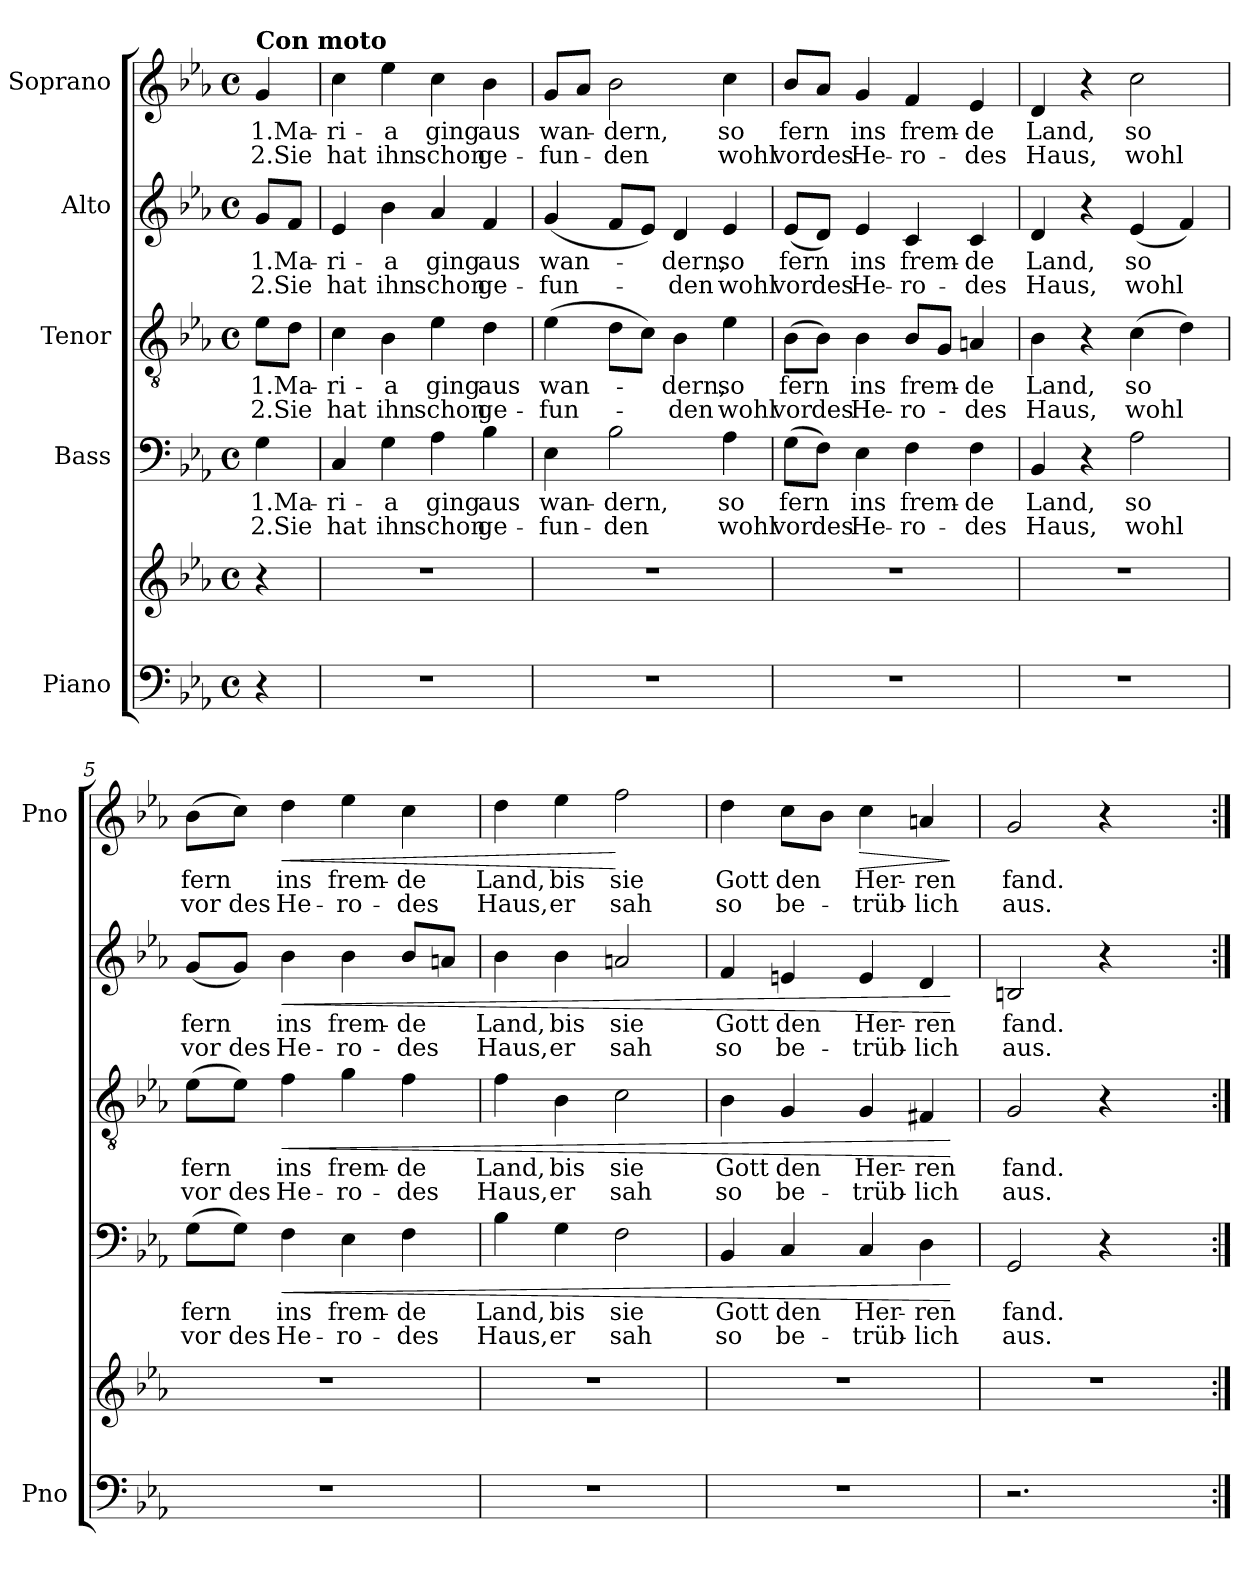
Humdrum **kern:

**kern	**kern	**kern	**text	**text	**dynam	**kern	**text	**text	**dynam	**kern	**text	**text	**dynam	**kern	**text	**text	**dynam
*part5	*part5	*part4	*part4	*part4	*part4	*part3	*part3	*part3	*part3	*part2	*part2	*part2	*part2	*part1	*part1	*part1	*part1
*staff6	*staff5	*staff4	*staff4	*staff4	*staff4	*staff3	*staff3	*staff3	*staff3	*staff2	*staff2	*staff2	*staff2	*staff1	*staff1	*staff1	*staff1
*I"Piano	*	*I"Bass	*	*	*	*I"Tenor	*	*	*	*I"Alto	*	*	*	*I"Soprano	*	*	*
*I'Pno	*	*	*	*	*	*	*	*	*	*	*	*	*	*I'Pno	*	*	*
*clefF4	*clefG2	*clefF4	*	*	*	*clefGv2	*	*	*	*clefG2	*	*	*	*clefG2	*	*	*
*k[b-e-a-]	*k[b-e-a-]	*k[b-e-a-]	*	*	*	*k[b-e-a-]	*	*	*	*k[b-e-a-]	*	*	*	*k[b-e-a-]	*	*	*
*c:	*c:	*c:	*	*	*	*c:	*	*	*	*c:	*	*	*	*c:	*	*	*
*M4/4	*M4/4	*M4/4	*	*	*	*M4/4	*	*	*	*M4/4	*	*	*	*M4/4	*	*	*
*met(c)	*met(c)	*met(c)	*	*	*	*met(c)	*	*	*	*met(c)	*	*	*	*met(c)	*	*	*
=	=	=	=	=	=	=	=	=	=	=	=	=	=	=	=	=	=
!	!	!	!	!	!	!	!	!	!	!	!	!	!	!LO:TX:a:B:t=Con moto	!	!	!
!	!	!	!LO:LY:b	!LO:LY:b	!	!	!LO:LY:b	!LO:LY:b	!	!	!LO:LY:b	!LO:LY:b	!	!	!LO:LY:b	!LO:LY:b	!
4r	4r	4G\	1.Ma-	2.Sie	.	8e-\L	1.Ma-	2.Sie	.	8g/L	1.Ma-	2.Sie	.	4g/	1.Ma-	2.Sie	.
.	.	.	.	.	.	8d\J	.	.	.	8f/J	.	.	.	.	.	.	.
=1	=1	=1	=1	=1	=1	=1	=1	=1	=1	=1	=1	=1	=1	=1	=1	=1	=1
!	!	!	!LO:LY:b	!LO:LY:b	!	!	!LO:LY:b	!LO:LY:b	!	!	!LO:LY:b	!LO:LY:b	!	!	!LO:LY:b	!LO:LY:b	!
1r	1r	4C/	-ri-	hat	.	4c\	-ri-	hat	.	4e-/	-ri-	hat	.	4cc\	-ri-	hat	.
!	!	!	!LO:LY:b	!LO:LY:b	!	!	!LO:LY:b	!LO:LY:b	!	!	!LO:LY:b	!LO:LY:b	!	!	!LO:LY:b	!LO:LY:b	!
.	.	4G\	-a	ihn	.	4B-\	-a	ihn	.	4b-\	-a	ihn	.	4ee-\	-a	ihn	.
!	!	!	!LO:LY:b	!LO:LY:b	!	!	!LO:LY:b	!LO:LY:b	!	!	!LO:LY:b	!LO:LY:b	!	!	!LO:LY:b	!LO:LY:b	!
.	.	4A-\	ging	schon	.	4e-\	ging	schon	.	4a-/	ging	schon	.	4cc\	ging	schon	.
!	!	!	!LO:LY:b	!LO:LY:b	!	!	!LO:LY:b	!LO:LY:b	!	!	!LO:LY:b	!LO:LY:b	!	!	!LO:LY:b	!LO:LY:b	!
.	.	4B-\	aus	ge-	.	4d\	aus	ge-	.	4f/	aus	ge-	.	4b-\	aus	ge-	.
=2	=2	=2	=2	=2	=2	=2	=2	=2	=2	=2	=2	=2	=2	=2	=2	=2	=2
!	!	!	!LO:LY:b	!LO:LY:b	!	!	!LO:LY:b	!LO:LY:b	!	!	!LO:LY:b	!LO:LY:b	!	!	!LO:LY:b	!LO:LY:b	!
1r	1r	4E-\	wan-	-fun-	.	(>4e-\	wan-	-fun-	.	(<4g/	wan-	-fun-	.	8g/L	wan-	-fun-	.
.	.	.	.	.	.	.	.	.	.	.	.	.	.	8a-/J	.	.	.
!	!	!	!LO:LY:b	!LO:LY:b	!	!	!	!	!	!	!	!	!	!	!LO:LY:b	!LO:LY:b	!
.	.	2B-\	-dern,	-den	.	8d\L	.	.	.	8f/L	.	.	.	2b-\	-dern,	-den	.
.	.	.	.	.	.	8c\J)	.	.	.	8e-/J)	.	.	.	.	.	.	.
!	!	!	!	!	!	!	!LO:LY:b	!LO:LY:b	!	!	!LO:LY:b	!LO:LY:b	!	!	!	!	!
.	.	.	.	.	.	4B-\	-dern,	-den	.	4d/	-dern,	-den	.	.	.	.	.
!	!	!	!LO:LY:b	!LO:LY:b	!	!	!LO:LY:b	!LO:LY:b	!	!	!LO:LY:b	!LO:LY:b	!	!	!LO:LY:b	!LO:LY:b	!
.	.	4A-\	so	wohl	.	4e-\	so	wohl	.	4e-/	so	wohl	.	4cc\	so	wohl	.
=3	=3	=3	=3	=3	=3	=3	=3	=3	=3	=3	=3	=3	=3	=3	=3	=3	=3
!	!	!	!LO:LY:b	!LO:LY:b	!	!	!LO:LY:b	!LO:LY:b	!	!	!LO:LY:b	!LO:LY:b	!	!	!LO:LY:b	!LO:LY:b	!
1r	1r	(>8G\L	fern	vor	.	(>8B-\L	fern	vor	.	(<8e-/L	fern	vor	.	8b-/L	fern	vor	.
!	!	!	!	!LO:LY:b	!	!	!	!LO:LY:b	!	!	!	!LO:LY:b	!	!	!	!LO:LY:b	!
.	.	8F\J)	.	des	.	8B-\J)	.	des	.	8d/J)	.	des	.	8a-/J	.	des	.
!	!	!	!LO:LY:b	!LO:LY:b	!	!	!LO:LY:b	!LO:LY:b	!	!	!LO:LY:b	!LO:LY:b	!	!	!LO:LY:b	!LO:LY:b	!
.	.	4E-\	ins	He-	.	4B-\	ins	He-	.	4e-/	ins	He-	.	4g/	ins	He-	.
!	!	!	!LO:LY:b	!LO:LY:b	!	!	!LO:LY:b	!LO:LY:b	!	!	!LO:LY:b	!LO:LY:b	!	!	!LO:LY:b	!LO:LY:b	!
.	.	4F\	frem-	-ro-	.	8B-/L	frem-	-ro-	.	4c/	frem-	-ro-	.	4f/	frem-	-ro-	.
.	.	.	.	.	.	8G/J	.	.	.	.	.	.	.	.	.	.	.
!	!	!	!LO:LY:b	!LO:LY:b	!	!	!LO:LY:b	!LO:LY:b	!	!	!LO:LY:b	!LO:LY:b	!	!	!LO:LY:b	!LO:LY:b	!
.	.	4F\	-de	-des	.	4An/	-de	-des	.	4c/	-de	-des	.	4e-/	-de	-des	.
!!LO:PB:g=z
=4	=4	=4	=4	=4	=4	=4	=4	=4	=4	=4	=4	=4	=4	=4	=4	=4	=4
!	!	!	!LO:LY:b	!LO:LY:b	!	!	!LO:LY:b	!LO:LY:b	!	!	!LO:LY:b	!LO:LY:b	!	!	!LO:LY:b	!LO:LY:b	!
1r	1r	4BB-/	Land,	Haus,	.	4B-\	Land,	Haus,	.	4d/	Land,	Haus,	.	4d/	Land,	Haus,	.
.	.	4r	.	.	.	4r	.	.	.	4r	.	.	.	4r	.	.	.
!	!	!	!LO:LY:b	!LO:LY:b	!	!	!LO:LY:b	!LO:LY:b	!	!	!LO:LY:b	!LO:LY:b	!	!	!LO:LY:b	!LO:LY:b	!
.	.	2A-\	so	wohl	.	(>4c\	so	wohl	.	(<4e-/	so	wohl	.	2cc\	so	wohl	.
.	.	.	.	.	.	4d\)	.	.	.	4f/)	.	.	.	.	.	.	.
!!LO:PB:g=z
=5	=5	=5	=5	=5	=5	=5	=5	=5	=5	=5	=5	=5	=5	=5	=5	=5	=5
!	!	!	!LO:LY:b	!LO:LY:b	!	!	!LO:LY:b	!LO:LY:b	!	!	!LO:LY:b	!LO:LY:b	!	!	!LO:LY:b	!LO:LY:b	!
1r	1r	(>8G\L	fern	vor	.	(>8e-\L	fern	vor	.	(<8g/L	fern	vor	.	(>8b-\L	fern	vor	.
!	!	!	!	!LO:LY:b	!	!	!	!LO:LY:b	!	!	!	!LO:LY:b	!	!	!	!LO:LY:b	!
.	.	8G\J)	.	des	.	8e-\J)	.	des	.	8g/J)	.	des	.	8cc\J)	.	des	.
!	!	!	!LO:LY:b	!LO:LY:b	!LO:HP:b	!	!LO:LY:b	!LO:LY:b	!LO:HP:b	!	!LO:LY:b	!LO:LY:b	!LO:HP:b	!	!LO:LY:b	!LO:LY:b	!LO:HP:b
.	.	4F\	ins	He-	<	4f\	ins	He-	<	4b-\	ins	He-	<	4dd\	ins	He-	<
!	!	!	!LO:LY:b	!LO:LY:b	!	!	!LO:LY:b	!LO:LY:b	!	!	!LO:LY:b	!LO:LY:b	!	!	!LO:LY:b	!LO:LY:b	!
.	.	4E-\	frem-	-ro-	.	4g\	frem-	-ro-	.	4b-\	frem-	-ro-	.	4ee-\	frem-	-ro-	.
!	!	!	!LO:LY:b	!LO:LY:b	!	!	!LO:LY:b	!LO:LY:b	!	!	!LO:LY:b	!LO:LY:b	!	!	!LO:LY:b	!LO:LY:b	!
.	.	4F\	-de	-des	.	4f\	-de	-des	.	8b-/L	-de	-des	.	4cc\	-de	-des	.
.	.	.	.	.	.	.	.	.	.	8an/J	.	.	.	.	.	.	.
=6	=6	=6	=6	=6	=6	=6	=6	=6	=6	=6	=6	=6	=6	=6	=6	=6	=6
!	!	!	!LO:LY:b	!LO:LY:b	!	!	!LO:LY:b	!LO:LY:b	!	!	!LO:LY:b	!LO:LY:b	!	!	!LO:LY:b	!LO:LY:b	!
1r	1r	4B-\	Land,	Haus,	.	4f\	Land,	Haus,	.	4b-\	Land,	Haus,	.	4dd\	Land,	Haus,	.
!	!	!	!LO:LY:b	!LO:LY:b	!	!	!LO:LY:b	!LO:LY:b	!	!	!LO:LY:b	!LO:LY:b	!	!	!LO:LY:b	!LO:LY:b	!
.	.	4G\	bis	er	.	4B-\	bis	er	.	4b-\	bis	er	.	4ee-\	bis	er	.
!	!	!	!LO:LY:b	!LO:LY:b	!	!	!LO:LY:b	!LO:LY:b	!	!	!LO:LY:b	!LO:LY:b	!	!	!LO:LY:b	!LO:LY:b	!
.	.	2F\	sie	sah	.	2c\	sie	sah	.	2an/	sie	sah	.	2ff\	sie	sah	[
=7	=7	=7	=7	=7	=7	=7	=7	=7	=7	=7	=7	=7	=7	=7	=7	=7	=7
!	!	!	!LO:LY:b	!LO:LY:b	!	!	!LO:LY:b	!LO:LY:b	!	!	!LO:LY:b	!LO:LY:b	!	!	!LO:LY:b	!LO:LY:b	!
1r	1r	4BB-/	Gott	so	.	4B-\	Gott	so	.	4f/	Gott	so	.	4dd\	Gott	so	.
!	!	!	!LO:LY:b	!LO:LY:b	!	!	!LO:LY:b	!LO:LY:b	!	!	!LO:LY:b	!LO:LY:b	!	!	!LO:LY:b	!LO:LY:b	!
.	.	4C/	den	be-	.	4G/	den	be-	.	4en/	den	be-	.	8cc\L	den	be-	.
.	.	.	.	.	.	.	.	.	.	.	.	.	.	8b-\J	.	.	.
!	!	!	!LO:LY:b	!LO:LY:b	!	!	!LO:LY:b	!LO:LY:b	!	!	!LO:LY:b	!LO:LY:b	!	!	!LO:LY:b	!LO:LY:b	!LO:HP:b
.	.	4C/	Her-	-trüb-	.	4G/	Her-	-trüb-	.	4e/	Her-	-trüb-	.	4cc\	Her-	-trüb-	>
!	!	!	!LO:LY:b	!LO:LY:b	!	!	!LO:LY:b	!LO:LY:b	!	!	!LO:LY:b	!LO:LY:b	!	!	!LO:LY:b	!LO:LY:b	!
.	.	4D\	-ren	-lich	.	4F#X/	-ren	-lich	.	4d/	-ren	-lich	.	4an/	-ren	-lich	.
.	.	.	.	.	[	.	.	.	[	.	.	.	[	.	.	.	]
=8	=8	=8	=8	=8	=8	=8	=8	=8	=8	=8	=8	=8	=8	=8	=8	=8	=8
!	!	!	!LO:LY:b	!LO:LY:b	!	!	!LO:LY:b	!LO:LY:b	!	!	!LO:LY:b	!LO:LY:b	!	!	!LO:LY:b	!LO:LY:b	!
2.r	1r	2GG/	fand.	aus.	.	2G/	fand.	aus.	.	2Bn/	fand.	aus.	.	2g/	fand.	aus.	.
.	.	4r	.	.	.	4r	.	.	.	4r	.	.	.	4r	.	.	.
4ryy	.	4ryy	.	.	.	4ryy	.	.	.	4ryy	.	.	.	4ryy	.	.	.
=:|!	=:|!	=:|!	=:|!	=:|!	=:|!	=:|!	=:|!	=:|!	=:|!	=:|!	=:|!	=:|!	=:|!	=:|!	=:|!	=:|!	=:|!
*-	*-	*-	*-	*-	*-	*-	*-	*-	*-	*-	*-	*-	*-	*-	*-	*-	*-
